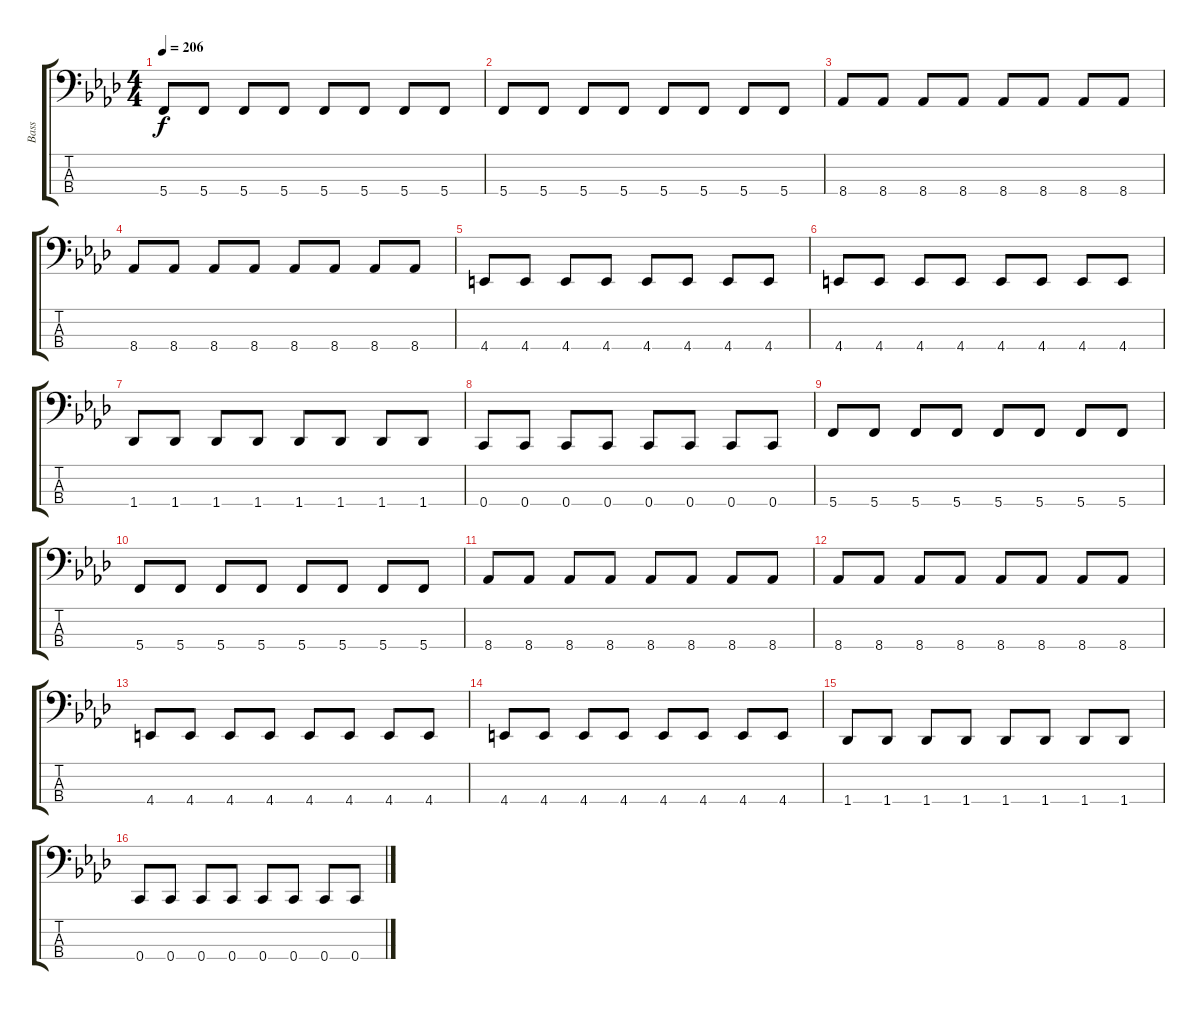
\track ("Bass" "Bass") {instrument electricbassfinger}
\staff {score tabs}
\tuning (F2 C2 G1 C1) {hide}
\ts (4 4)
\tempo 206
\clef f4
\ks fminor
5.4.8{dy f} 5.4.8 5.4.8 5.4.8 5.4.8 5.4.8 5.4.8 5.4.8 |
5.4.8 5.4.8 5.4.8 5.4.8 5.4.8 5.4.8 5.4.8 5.4.8 |
8.4.8 8.4.8 8.4.8 8.4.8 8.4.8 8.4.8 8.4.8 8.4.8 |
8.4.8 8.4.8 8.4.8 8.4.8 8.4.8 8.4.8 8.4.8 8.4.8 |
4.4.8 4.4.8 4.4.8 4.4.8 4.4.8 4.4.8 4.4.8 4.4.8 |
4.4.8 4.4.8 4.4.8 4.4.8 4.4.8 4.4.8 4.4.8 4.4.8 |
1.4.8 1.4.8 1.4.8 1.4.8 1.4.8 1.4.8 1.4.8 1.4.8 |
0.4.8 0.4.8 0.4.8 0.4.8 0.4.8 0.4.8 0.4.8 0.4.8 |
5.4.8 5.4.8 5.4.8 5.4.8 5.4.8 5.4.8 5.4.8 5.4.8 |
5.4.8 5.4.8 5.4.8 5.4.8 5.4.8 5.4.8 5.4.8 5.4.8 |
8.4.8 8.4.8 8.4.8 8.4.8 8.4.8 8.4.8 8.4.8 8.4.8 |
8.4.8 8.4.8 8.4.8 8.4.8 8.4.8 8.4.8 8.4.8 8.4.8 |
4.4.8 4.4.8 4.4.8 4.4.8 4.4.8 4.4.8 4.4.8 4.4.8 |
4.4.8 4.4.8 4.4.8 4.4.8 4.4.8 4.4.8 4.4.8 4.4.8 |
1.4.8 1.4.8 1.4.8 1.4.8 1.4.8 1.4.8 1.4.8 1.4.8 |
0.4.8 0.4.8 0.4.8 0.4.8 0.4.8 0.4.8 0.4.8 0.4.8
